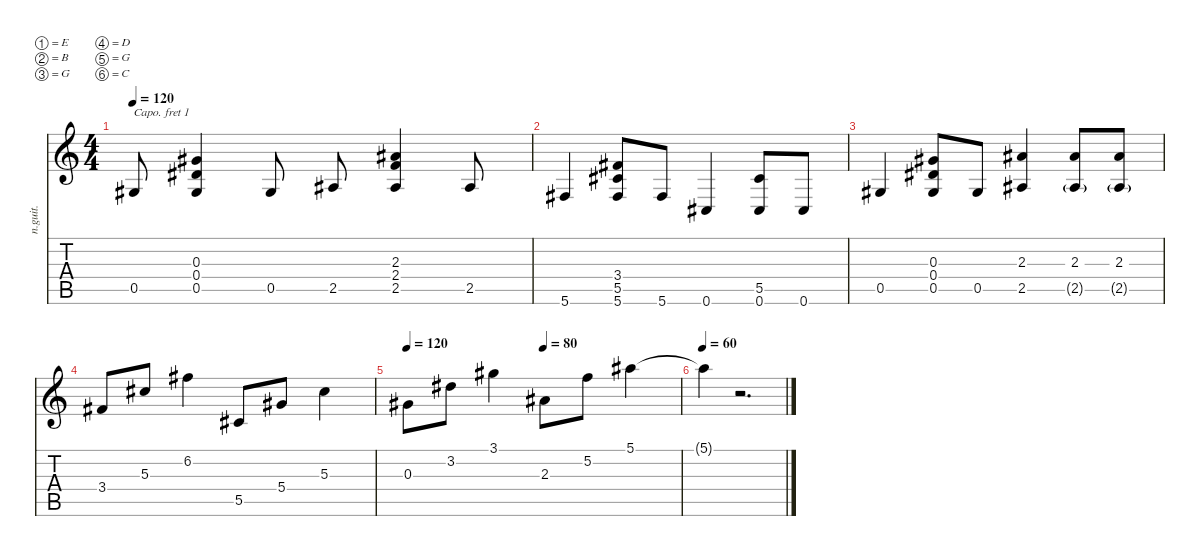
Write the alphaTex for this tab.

\defaultSystemsLayout 4
\hideDynamics
\bracketExtendMode nobrackets
\otherSystemsTrackNameOrientation horizontal
\track ("Guitar 3 (bass)" "n.guit.") {defaultSystemsLayout 6 mute instrument acousticguitarnylon}
\staff {score tabs}
\capo 1
\tuning (E4 B3 G3 D3 G2 C2)
\ts (4 4)
\tempo 120
\clef g2
\ks c
0.5{acc #}.8{dy mf beam Up} (0.5{acc #} 0.4{acc #} 0.3{acc #}).4{beam Up} 0.5{acc #}.8{beam Up} 2.5{acc #}.8{beam Up} (2.5{acc #} 2.4 2.3{acc #}).4{beam Up} 2.5{acc #}.8{beam Up} |
5.6{acc #}.4{beam Up} (5.6{acc #} 3.4{acc #} 5.5{acc #}).8{beam Up} 5.6{acc #}.8{beam Up} 0.6{acc #}.4{beam Up} (0.6{acc #} 5.5{acc #}).8{beam Up} 0.6{acc #}.8{beam Up} |
0.5{acc #}.4{beam Up} (0.5{acc #} 0.3{acc #} 0.4{acc #}).8{beam Up} 0.5{acc #}.8{beam Up} (2.3{acc #} 2.5{acc #}).4{beam Up} (2.3{acc #} 2.5{g acc #}).8{beam Up} (2.3{acc #} 2.5{g acc #}).8{beam Up} |
3.4{acc #}.8{beam Up} 5.3{acc #}.8{beam Up} 6.2{acc #}.4{beam Down} 5.5{acc #}.8{beam Up} 5.4{acc #}.8{beam Up} 5.3{acc #}.4{beam Down} |
\tempo 120
\tempo (80 0.5)
0.3{acc #}.8{beam Down} 3.2{acc #}.8{beam Down} 3.1{acc #}.4{beam Down} 2.3{acc #}.8{beam Down} 5.2.8{beam Down} 5.1{acc #}.4{dy mp beam Down} |
\tempo 60
5.1{t acc #}.4{beam Down} r.2{d beam Down}
